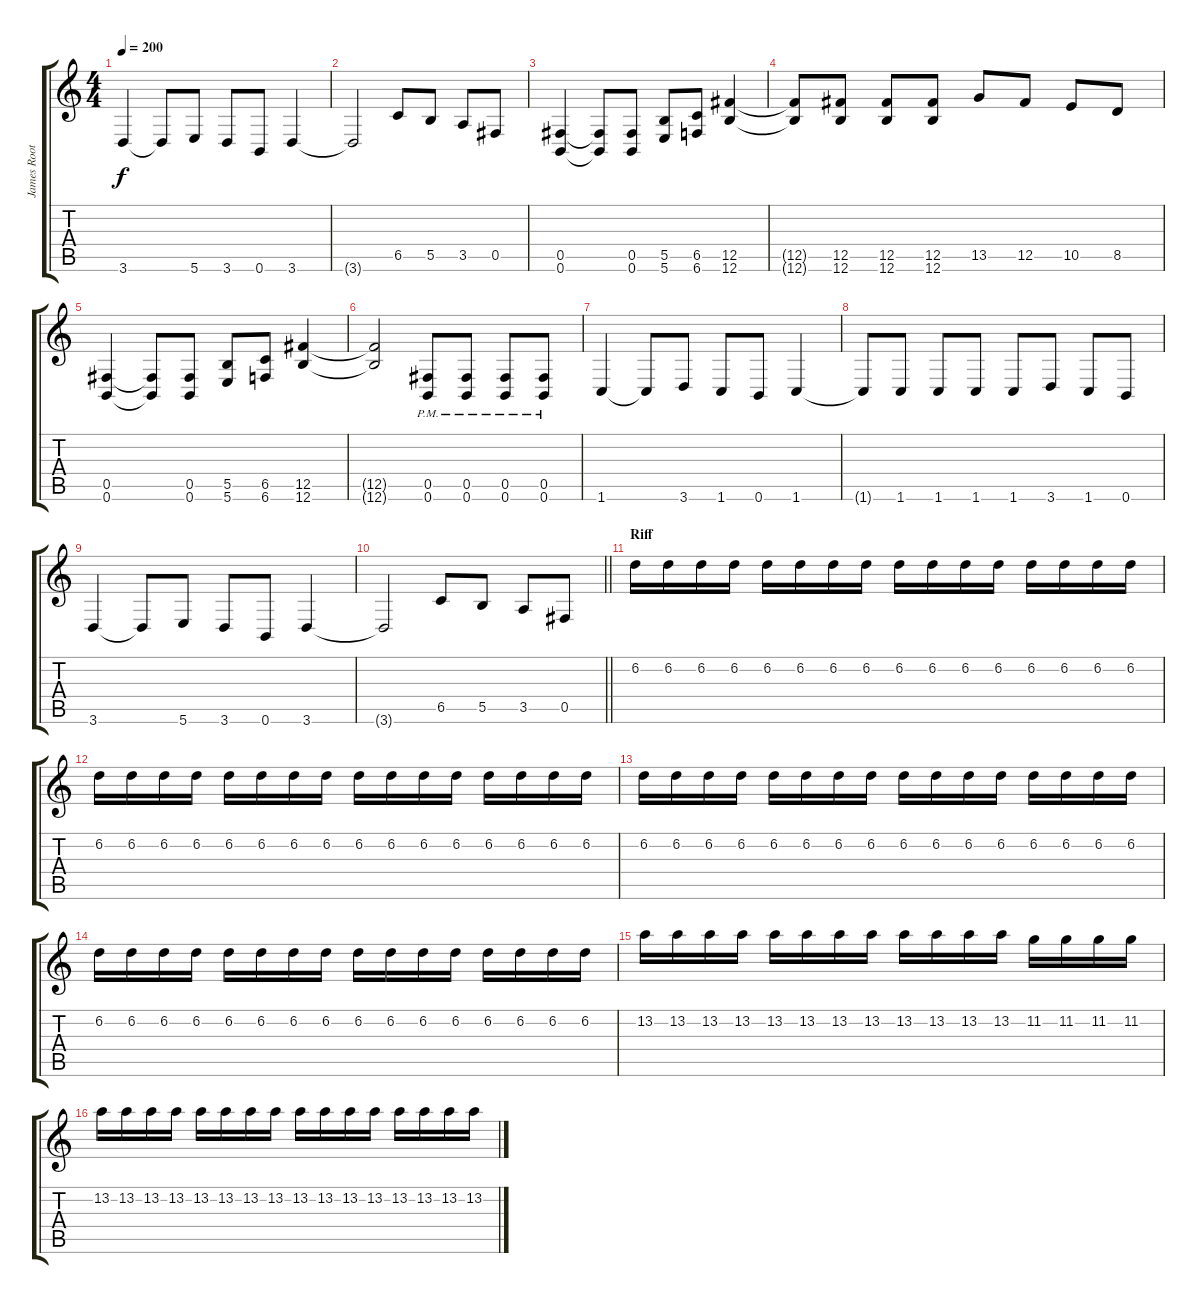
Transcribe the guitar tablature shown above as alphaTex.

\track ("James Root" "James Root") {instrument distortionguitar}
\staff {score tabs}
\tuning (Db4 Ab3 E3 B2 Gb2 B1) {hide}
\ts (4 4)
\tempo 200
\clef g2
\ks c
3.6.4{dy f} 3.6{t}.8 5.6.8 3.6.8 0.6.8 3.6.4 |
3.6{t}.2 6.5.8 5.5.8 3.5.8 0.5.8 |
(0.5 0.6).4 (0.5{t} 0.6{t}).8 (0.5 0.6).8 (5.5 5.6).8 (6.5 6.6).8 (12.5 12.6).4 |
(12.5{t} 12.6{t}).8 (12.5 12.6).8 (12.5 12.6).8 (12.5 12.6).8 13.5.8 12.5.8 10.5.8 8.5.8 |
(0.5 0.6).4 (0.5{t} 0.6{t}).8 (0.5 0.6).8 (5.5 5.6).8 (6.5 6.6).8 (12.5 12.6).4 |
(12.5{t} 12.6{t}).2 (0.5{pm} 0.6{pm}).8 (0.5{pm} 0.6{pm}).8 (0.5{pm} 0.6{pm}).8 (0.5{pm} 0.6{pm}).8 |
1.6.4 1.6{t}.8 3.6.8 1.6.8 0.6.8 1.6.4 |
1.6{t}.8 1.6.8 1.6.8 1.6.8 1.6.8 3.6.8 1.6.8 0.6.8 |
3.6.4 3.6{t}.8 5.6.8 3.6.8 0.6.8 3.6.4 |
\barLineRight lightlight
3.6{t}.2 6.5.8 5.5.8 3.5.8 0.5.8 |
\section ("" "Riff")
6.2.16 6.2.16 6.2.16 6.2.16 6.2.16 6.2.16 6.2.16 6.2.16 6.2.16 6.2.16 6.2.16 6.2.16 6.2.16 6.2.16 6.2.16 6.2.16 |
6.2.16 6.2.16 6.2.16 6.2.16 6.2.16 6.2.16 6.2.16 6.2.16 6.2.16 6.2.16 6.2.16 6.2.16 6.2.16 6.2.16 6.2.16 6.2.16 |
6.2.16 6.2.16 6.2.16 6.2.16 6.2.16 6.2.16 6.2.16 6.2.16 6.2.16 6.2.16 6.2.16 6.2.16 6.2.16 6.2.16 6.2.16 6.2.16 |
6.2.16 6.2.16 6.2.16 6.2.16 6.2.16 6.2.16 6.2.16 6.2.16 6.2.16 6.2.16 6.2.16 6.2.16 6.2.16 6.2.16 6.2.16 6.2.16 |
13.2.16 13.2.16 13.2.16 13.2.16 13.2.16 13.2.16 13.2.16 13.2.16 13.2.16 13.2.16 13.2.16 13.2.16 11.2.16 11.2.16 11.2.16 11.2.16 |
13.2.16 13.2.16 13.2.16 13.2.16 13.2.16 13.2.16 13.2.16 13.2.16 13.2.16 13.2.16 13.2.16 13.2.16 13.2.16 13.2.16 13.2.16 13.2.16
